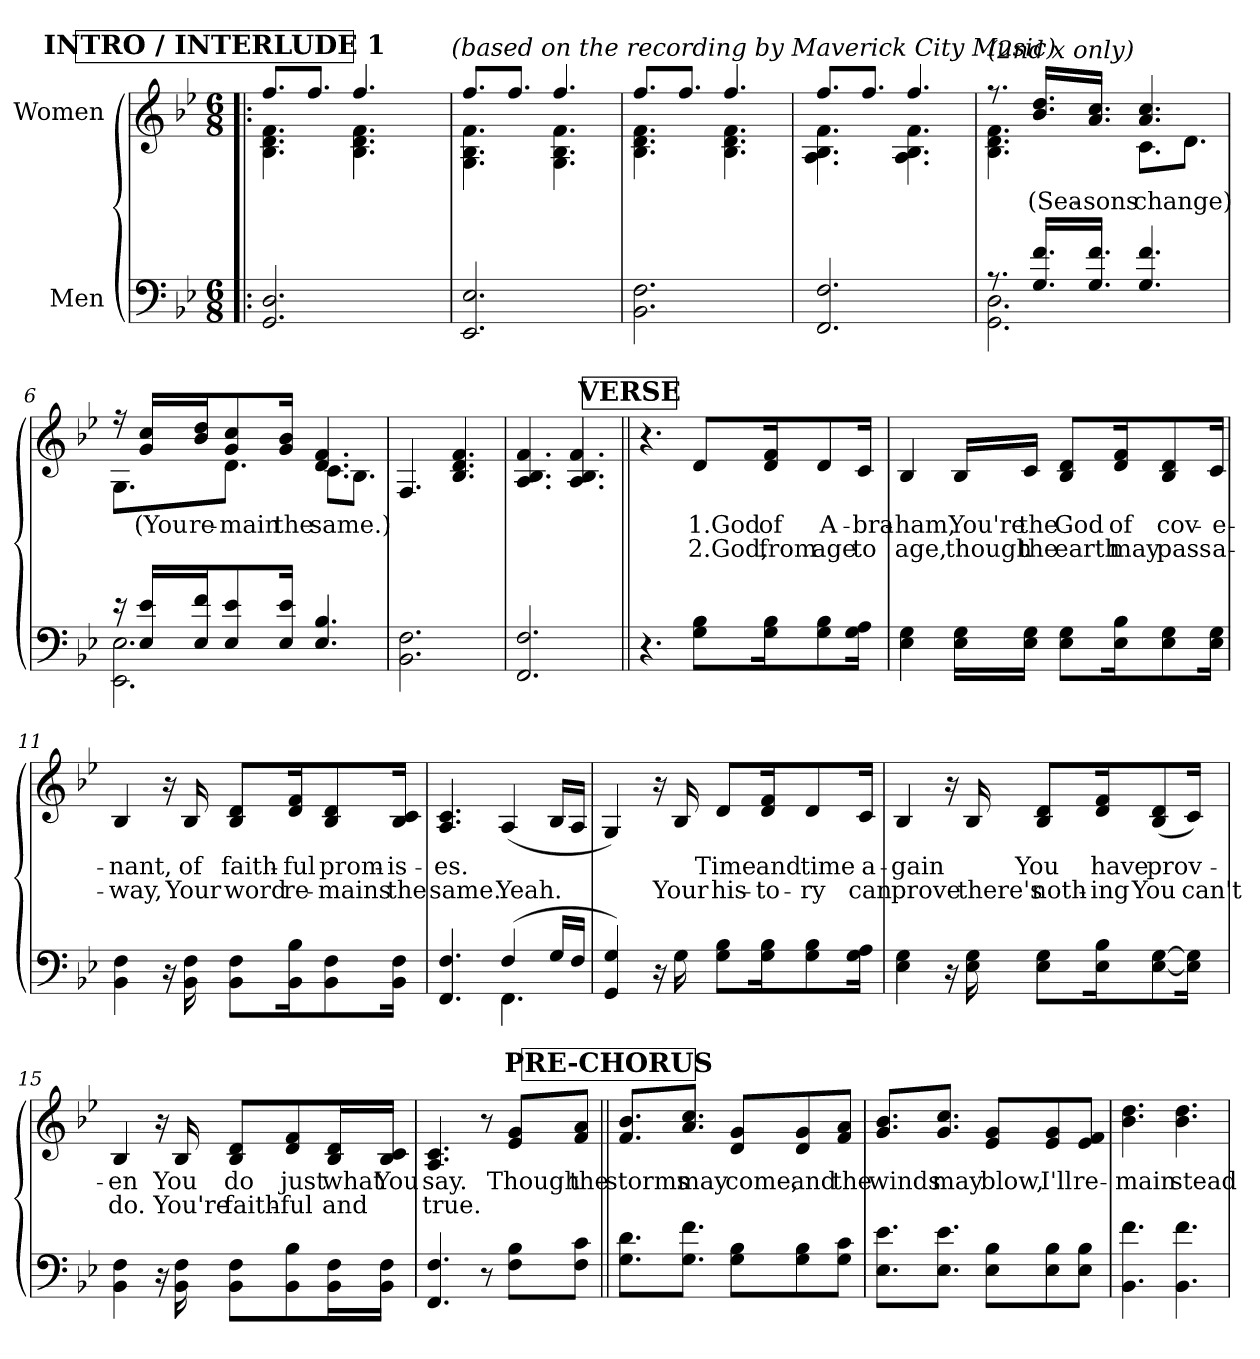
**kern	**kern	**text	**text
*part2	*part1	*part1	*part1
*staff2	*staff1	*staff1	*staff1
*I"Men	*I"Women	*	*
*clefF4	*clefG2	*	*
*k[b-e-]	*k[b-e-]	*	*
*B-:	*B-:	*	*
*M6/8	*M6/8	*	*
*MM86	*MM86	*	*
!!LO:REH:place=s1:a:B:t=INTRO / INTERLUDE 1
=1!|:	=1!|:	=1!|:	=1!|:
*	*^	*	*
2.GG!/ 2.D!/	8.ff!/L	4.B-!\ 4.d!\ 4.f!\	.	.
.	8.ff!/J	.	.	.
.	4.ff!/	4.B-!\ 4.d!\ 4.f!\	.	.
16.ryy	16.ryy	16.ryy	.	.
!	!	!LO:TX:a:i:t=(based on the recording by Maverick City Music)	!	!
=2	=2	=2	=2	=2
2.EE-!/ 2.E-!/	8.ff!/L	4.G!\ 4.B-!\ 4.f!\	.	.
.	8.ff!/J	.	.	.
.	4.ff!/	4.G!\ 4.B-!\ 4.f!\	.	.
=3	=3	=3	=3	=3
2.BB-!\ 2.F!\	8.ff!/L	4.B-!\ 4.d!\ 4.f!\	.	.
.	8.ff!/J	.	.	.
.	4.ff!/	4.B-!\ 4.d!\ 4.f!\	.	.
=4	=4	=4	=4	=4
2.FF!/ 2.F!/	8.ff!/L	4.A!\ 4.B-!\ 4.f!\	.	.
.	8.ff!/J	.	.	.
.	4.ff!/	4.A!\ 4.B-!\ 4.f!\	.	.
=5	=5	=5	=5	=5
*^	*	*	*	*
!	!	!LO:TX:a:i:t=(2nd x only)	!	!	!
8.r	2.GG!\ 2.D!\	8.rff	4.B-!\ 4.d!\ 4.f!\	.	.
!	!	!	!	!LO:LY:b	!
16.G/ 16.f/LL	.	16.b-/ 16.dd/LL	.	(Sea-	.
!	!	!	!	!LO:LY:b	!
16.G/ 16.f/JJ	.	16.a/ 16.cc/JJ	.	-sons	.
!	!	!	!	!LO:LY:b	!
4.G/ 4.f/	.	4.a/ 4.cc/	8.c!\L	change)	.
.	.	.	8.d!\J	.	.
!!LO:LB:g=z	!!
=6	=6	=6	=6	=6	=6
16r	2.EE-!\ 2.E-!\	16rff	8.G!\L	.	.
!	!	!	!	!LO:LY:b	!
16E-/ 16e-/LL	.	16g/ 16cc/LL	.	(You	.
!	!	!	!	!LO:LY:b	!
16E-/ 16f/J	.	16b-/ 16dd/J	.	re-	.
!	!	!	!	!LO:LY:b	!
8E-/ 8e-/	.	8g/ 8cc/	8.d!\J	-main	.
!	!	!	!	!LO:LY:b	!
16E-/ 16e-/Jk	.	16g/ 16b-/Jk	.	the	.
!	!	!	!	!LO:LY:b	!
4.E-/ 4.B-/	.	4.d/ 4.f/	8.c!\L	same.)	.
.	.	.	8.B-!\J	.	.
*v	*v	*	*	*	*
*	*v	*v	*	*
=7	=7	=7	=7
2.BB-!\ 2.F!\	4.F!/	.	.
.	4.B-!/ 4.d!/ 4.f!/	.	.
=8	=8	=8	=8
2.FF!/ 2.F!/	4.A!/ 4.B-!/ 4.f!/	.	.
.	4.A!/ 4.B-!/ 4.f!/	.	.
!!LO:REH:place=s1:a:B:t=VERSE
=9||	=9||	=9||	=9||
4.r	4.r	.	.
!	!	!LO:LY:b	!LO:LY:b
8G\ 8B-\L	8d/L	1.God	2.God,
!	!	!LO:LY:b	!LO:LY:b
16G\ 16B-\k	16d/ 16f/k	of	from
!	!	!LO:LY:b	!LO:LY:b
8G\ 8B-\	8d/	A-	age
!	!	!LO:LY:b	!LO:LY:b
16G\ 16A\Jk	16c/Jk	-bra-	to
!!LO:LB:g=z
=10	=10	=10	=10
!	!	!LO:LY:b	!LO:LY:b
4E-\ 4G\	4B-/	-ham,	age,
!	!	!LO:LY:b	!LO:LY:b
16E-\ 16G\LL	16B-/LL	You're	though
!	!	!LO:LY:b	!LO:LY:b
16E-\ 16G\JJ	16c/JJ	the	the
!	!	!LO:LY:b	!LO:LY:b
8E-\ 8G\L	8B-/ 8d/L	God	earth
!	!	!LO:LY:b	!LO:LY:b
16E-\ 16B-\k	16d/ 16f/k	of	may
!	!	!LO:LY:b	!LO:LY:b
8E-\ 8G\	8B-/ 8d/	cov-	pass
!	!	!LO:LY:b	!LO:LY:b
16E-\ 16G\Jk	16c/Jk	-e-	a-
=11	=11	=11	=11
!	!	!LO:LY:b	!LO:LY:b
4BB-\ 4F\	4B-/	-nant,	-way,
16r	16r	.	.
!	!	!LO:LY:b	!LO:LY:b
16BB-\ 16F\	16B-/	of	Your
!	!	!LO:LY:b	!LO:LY:b
8BB-\ 8F\L	8B-/ 8d/L	faith-	word
!	!	!LO:LY:b	!LO:LY:b
16BB-\ 16B-\k	16d/ 16f/k	-ful	re-
!	!	!LO:LY:b	!LO:LY:b
8BB-\ 8F\	8B-/ 8d/	prom-	-mains
!	!	!LO:LY:b	!LO:LY:b
16BB-\ 16F\Jk	16B-/ 16c/Jk	-is-	the
=12	=12	=12	=12
*^	*	*	*
!	!	!	!LO:LY:b	!LO:LY:b
4.FF/ 4.F/	4.ryy	4.A/ 4.c/	-es.	same.
!	!	!	!	!LO:LY:b
(>4F!/	4.FF!\	(<4A!/	.	Yeah.
16G!/LL	.	16B-!/LL	.	.
16F!/JJ	.	16A!/JJ	.	.
*v	*v	*	*	*
!!LO:PB:g=z
=13	=13	=13	=13
4GG!/ 4G!/)	4G!/)	.	.
16r	16r	.	.
!	!	!	!LO:LY:b
16G!\	16B-!/	.	Your
!	!	!LO:LY:b	!LO:LY:b
8G\ 8B-\L	8d/L	Time	his-
!	!	!LO:LY:b	!LO:LY:b
16G\ 16B-\k	16d/ 16f/k	and	-to-
!	!	!LO:LY:b	!LO:LY:b
8G\ 8B-\	8d/	time	-ry
!	!	!LO:LY:b	!LO:LY:b
16G\ 16A\Jk	16c/Jk	a-	can
=14	=14	=14	=14
!	!	!LO:LY:b	!LO:LY:b
4E-\ 4G\	4B-/	-gain	prove
16r	16r	.	.
!	!	!	!LO:LY:b
16E-!\ 16G!\	16B-!/	.	there's
!	!	!LO:LY:b	!LO:LY:b
8E-\ 8G\L	8B-/ 8d/L	You	noth-
!	!	!LO:LY:b	!LO:LY:b
16E-\ 16B-\k	16d/ 16f/k	have	-ing
!	!	!LO:LY:b	!LO:LY:b
[8E-\ [8G\	(<8B-/ 8d/	prov-	You
!	!	!	!LO:LY:b
16E-\] 16G\]Jk	16c/Jk)	.	can't
!!LO:LB:g=z
=15	=15	=15	=15
!	!	!LO:LY:b	!LO:LY:b
4BB-\ 4F\	4B-/	-en	do.
16r	16r	.	.
!	!	!LO:LY:b	!LO:LY:b
16BB-\ 16F\	16B-/	You	You're
!	!	!LO:LY:b	!LO:LY:b
8BB-\ 8F\L	8B-/ 8d/L	do	faith-
!	!	!LO:LY:b	!LO:LY:b
8BB-\ 8B-\	8d/ 8f/	just	-ful
!	!	!LO:LY:b	!LO:LY:b
16BB-\ 16F\L	16B-/ 16d/L	what	and
!	!	!LO:LY:b	!
16BB-\ 16F\JJ	16B-/ 16c/JJ	You	.
=16	=16	=16	=16
!	!	!LO:LY:b	!LO:LY:b
4.FF/ 4.F/	4.A/ 4.c/	say.	true.
8r	8r	.	.
!	!	!LO:LY:b	!
8F\ 8B-\L	8e-/ 8g/L	Though	.
!	!	!LO:LY:b	!
8F\ 8c\J	8f/ 8a/J	the	.
!!LO:REH:place=s1:a:B:t=PRE-CHORUS
=17||	=17||	=17||	=17||
!	!	!LO:LY:b	!
8.G\ 8.d\L	8.f/ 8.b-/L	storms	.
!	!	!LO:LY:b	!
8.G\ 8.f\J	8.a/ 8.cc/J	may	.
!	!	!LO:LY:b	!
8G\ 8B-\L	8d/ 8g/L	come,	.
!	!	!LO:LY:b	!
8G\ 8B-\	8d/ 8g/	and	.
!	!	!LO:LY:b	!
8G\ 8c\J	8f/ 8a/J	the	.
!!LO:LB:g=z
=18	=18	=18	=18
!	!	!LO:LY:b	!
8.E-\ 8.e-\L	8.g/ 8.b-/L	winds	.
!	!	!LO:LY:b	!
8.E-\ 8.e-\J	8.g/ 8.cc/J	may	.
!	!	!LO:LY:b	!
8E-\ 8B-\L	8e-/ 8g/L	blow,	.
!	!	!LO:LY:b	!
8E-\ 8B-\	8e-/ 8g/	I'll	.
!	!	!LO:LY:b	!
8E-\ 8B-\J	8e-/ 8f/J	re-	.
=19	=19	=19	=19
!	!	!LO:LY:b	!
4.BB-\ 4.f\	4.b-\ 4.dd\	-main	.
!	!	!LO:LY:b	!
4.BB-\ 4.f\	4.b-\ 4.dd\	stead-	.
=	=	=	=
*-	*-	*-	*-
